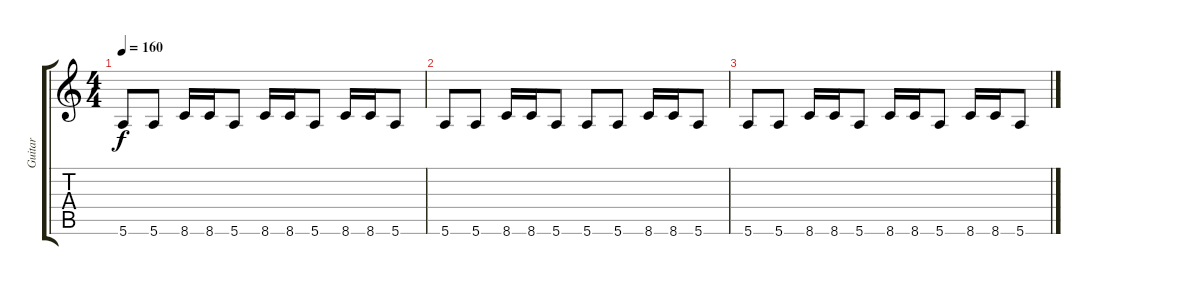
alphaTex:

\track ("Guitar" "Guitar") {instrument distortionguitar}
\staff {score tabs}
\tuning (E4 B3 G3 D3 A2 E2) {hide}
\ts (4 4)
\tempo 160
\clef g2
\ks c
5.6.8{dy f} 5.6.8 8.6.16 8.6.16 5.6.8 8.6.16 8.6.16 5.6.8 8.6.16 8.6.16 5.6.8 |
5.6.8 5.6.8 8.6.16 8.6.16 5.6.8 5.6.8 5.6.8 8.6.16 8.6.16 5.6.8 |
5.6.8 5.6.8 8.6.16 8.6.16 5.6.8 8.6.16 8.6.16 5.6.8 8.6.16 8.6.16 5.6.8
